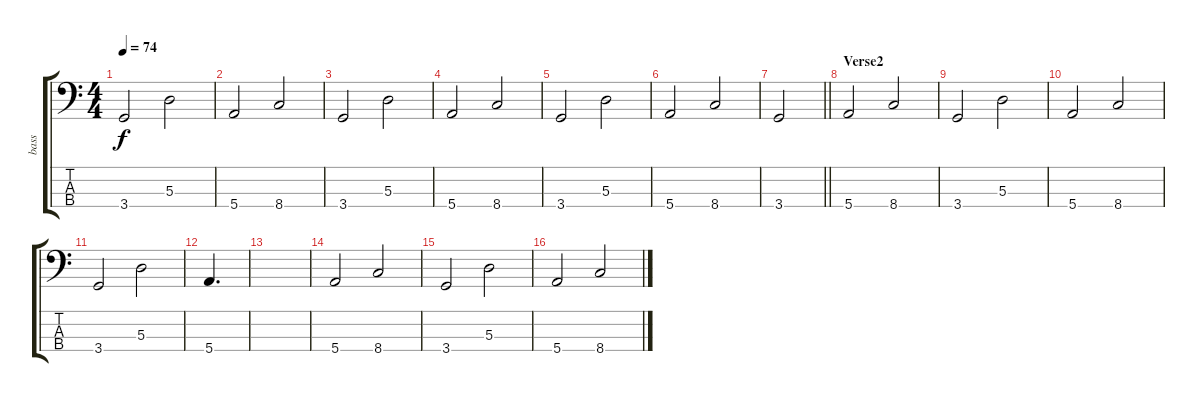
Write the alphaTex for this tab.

\track ("bass" "bass") {instrument electricbassfinger}
\staff {score tabs}
\tuning (G2 D2 A1 E1) {hide}
\ts (4 4)
\tempo 74
\clef f4
\ks c
3.4.2{dy f} 5.3.2 |
5.4.2 8.4.2 |
3.4.2 5.3.2 |
5.4.2 8.4.2 |
3.4.2 5.3.2 |
5.4.2 8.4.2 |
\barLineRight lightlight
3.4.2 |
\section ("" "Verse2")
5.4.2 8.4.2 |
3.4.2 5.3.2 |
5.4.2 8.4.2 |
3.4.2 5.3.2 |
5.4.4{d} |
|
5.4.2 8.4.2 |
3.4.2 5.3.2 |
5.4.2 8.4.2
